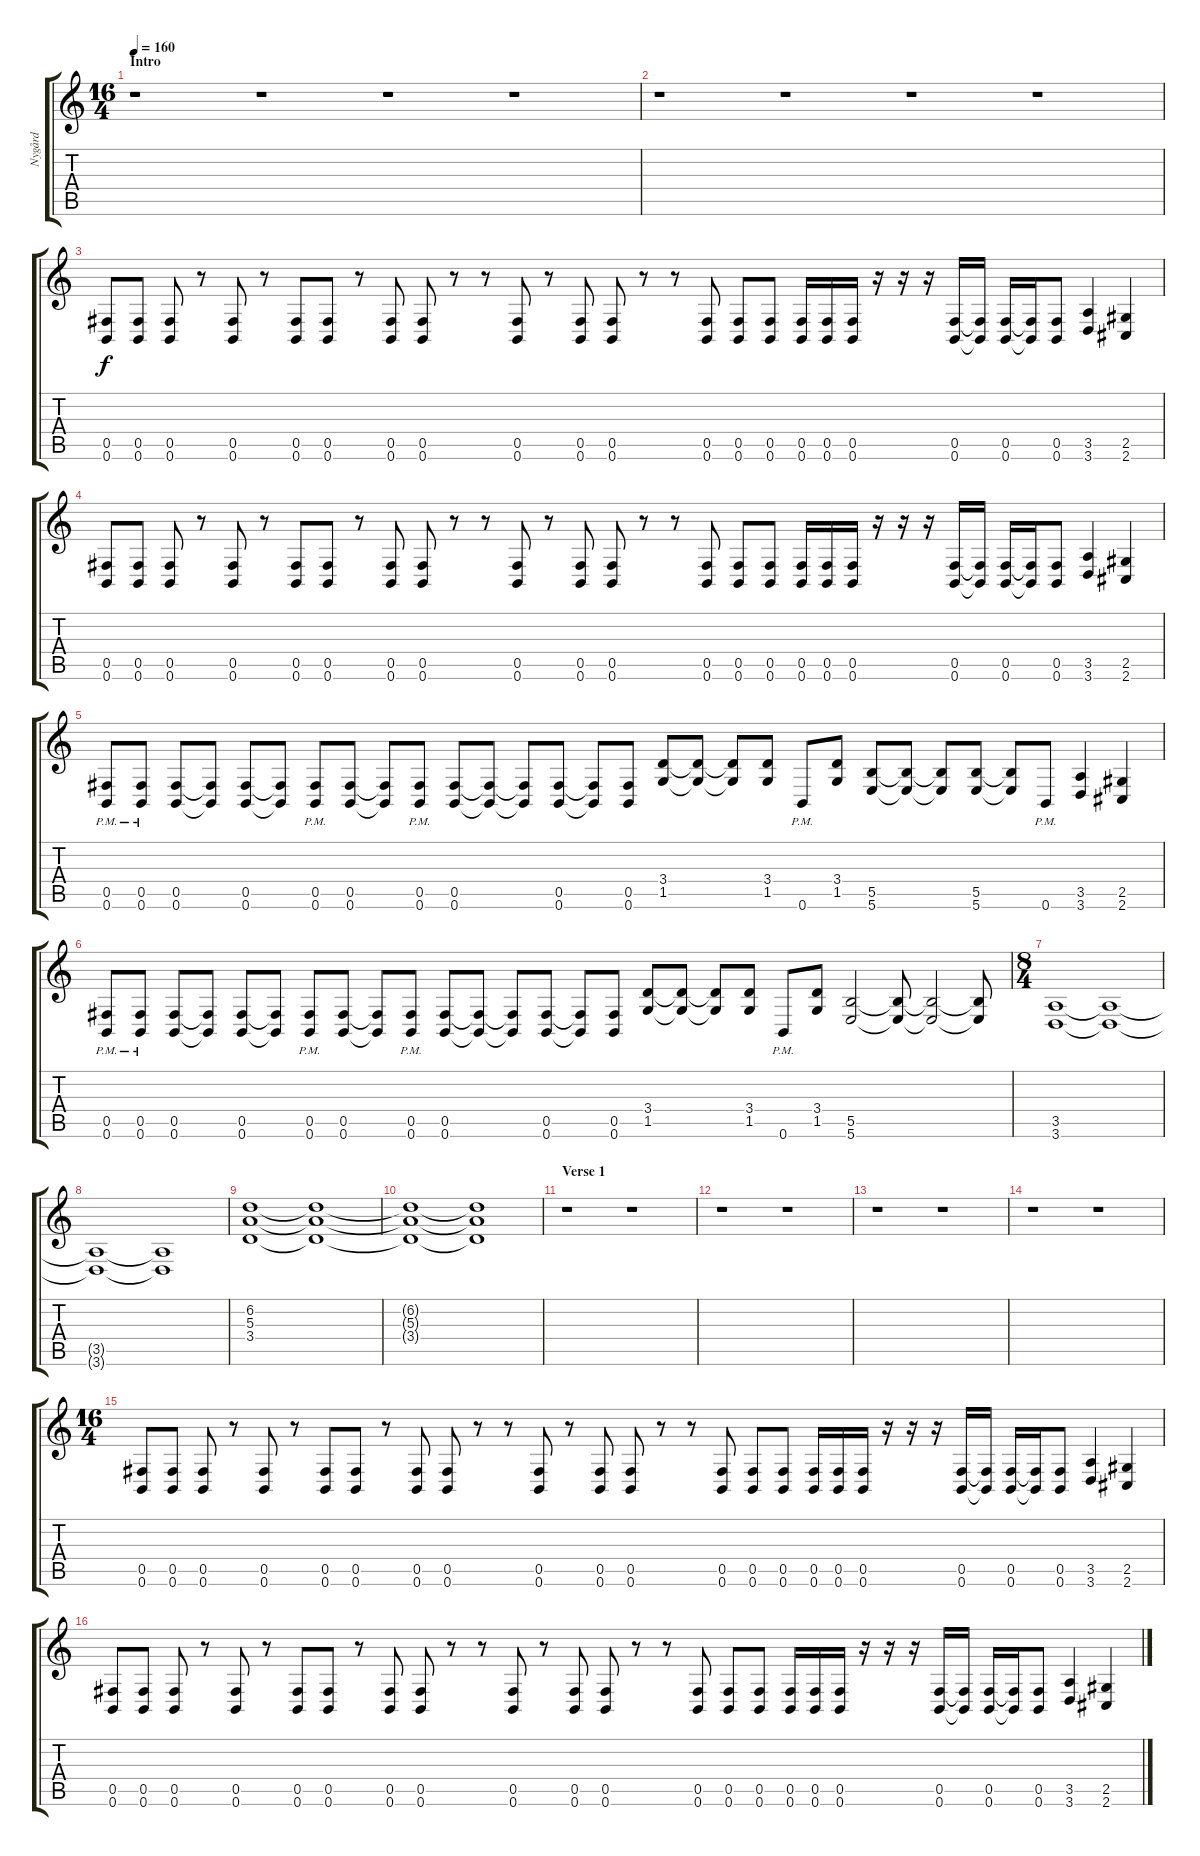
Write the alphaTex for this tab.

\track ("Nygård" "Nygård") {instrument distortionguitar}
\staff {score tabs}
\tuning (Db4 Ab3 E3 B2 Gb2 B1) {hide}
\ts (16 4)
\section ("" "Intro")
\tempo 160
\clef g2
\ks c
r.1{dy f instrument distortionguitar} r.1 r.1 r.1 |
r.1 r.1 r.1 r.1 |
(0.5 0.6).8 (0.5 0.6).8 (0.5 0.6).8 r.8 (0.5 0.6).8 r.8 (0.5 0.6).8 (0.5 0.6).8 r.8 (0.5 0.6).8 (0.5 0.6).8 r.8 r.8 (0.5 0.6).8 r.8 (0.5 0.6).8 (0.5 0.6).8 r.8 r.8 (0.5 0.6).8 (0.5 0.6).8 (0.5 0.6).8 (0.5 0.6).16 (0.5 0.6).16 (0.5 0.6).16 r.16 r.16 r.16 (0.5 0.6).16 (0.5{t} 0.6{t}).16 (0.5 0.6).16 (0.5{t} 0.6{t}).16 (0.5 0.6).8 (3.5 3.6).4 (2.5 2.6).4 |
(0.5 0.6).8 (0.5 0.6).8 (0.5 0.6).8 r.8 (0.5 0.6).8 r.8 (0.5 0.6).8 (0.5 0.6).8 r.8 (0.5 0.6).8 (0.5 0.6).8 r.8 r.8 (0.5 0.6).8 r.8 (0.5 0.6).8 (0.5 0.6).8 r.8 r.8 (0.5 0.6).8 (0.5 0.6).8 (0.5 0.6).8 (0.5 0.6).16 (0.5 0.6).16 (0.5 0.6).16 r.16 r.16 r.16 (0.5 0.6).16 (0.5{t} 0.6{t}).16 (0.5 0.6).16 (0.5{t} 0.6{t}).16 (0.5 0.6).8 (3.5 3.6).4 (2.5 2.6).4 |
(0.5{pm} 0.6{pm}).8 (0.5{pm} 0.6{pm}).8 (0.5 0.6).8 (0.5{t} 0.6{t}).8 (0.5 0.6).8 (0.5{t} 0.6{t}).8 (0.5{pm} 0.6{pm}).8 (0.5 0.6).8 (0.5{t} 0.6{t}).8 (0.5{pm} 0.6{pm}).8 (0.5 0.6).8 (0.5{t} 0.6{t}).8 (0.5{t} 0.6{t}).8 (0.5 0.6).8 (0.5{t} 0.6{t}).8 (0.5 0.6).8 (3.4 1.5).8 (3.4{t} 1.5{t}).8 (3.4{t} 1.5{t}).8 (3.4 1.5).8 0.6{pm}.8 (3.4 1.5).8 (5.5 5.6).8 (5.5{t} 5.6{t}).8 (5.5{t} 5.6{t}).8 (5.5 5.6).8 (5.5{t} 5.6{t}).8 0.6{pm}.8 (3.5 3.6).4 (2.5 2.6).4 |
(0.5{pm} 0.6{pm}).8 (0.5{pm} 0.6{pm}).8 (0.5 0.6).8 (0.5{t} 0.6{t}).8 (0.5 0.6).8 (0.5{t} 0.6{t}).8 (0.5{pm} 0.6{pm}).8 (0.5 0.6).8 (0.5{t} 0.6{t}).8 (0.5{pm} 0.6{pm}).8 (0.5 0.6).8 (0.5{t} 0.6{t}).8 (0.5{t} 0.6{t}).8 (0.5 0.6).8 (0.5{t} 0.6{t}).8 (0.5 0.6).8 (3.4 1.5).8 (3.4{t} 1.5{t}).8 (3.4{t} 1.5{t}).8 (3.4 1.5).8 0.6{pm}.8 (3.4 1.5).8 (5.5 5.6).2 (5.5{t} 5.6{t}).8 (5.5{t} 5.6{t}).2 (5.5{t} 5.6{t}).8 |
\ts (8 4)
(3.5 3.6).1 (3.5{t} 3.6{t}).1 |
(3.5{t} 3.6{t}).1 (3.5{t} 3.6{t}).1 |
(6.2 5.3 3.4).1{volume 9} (6.2{t} 5.3{t} 3.4{t}).1 |
(6.2{t} 5.3{t} 3.4{t}).1 (6.2{t} 5.3{t} 3.4{t}).1 |
\section ("" "Verse 1")
r.1 r.1 |
r.1 r.1 |
r.1 r.1 |
r.1 r.1 |
\ts (16 4)
(0.5 0.6).8{volume 13} (0.5 0.6).8 (0.5 0.6).8 r.8 (0.5 0.6).8 r.8 (0.5 0.6).8 (0.5 0.6).8 r.8 (0.5 0.6).8 (0.5 0.6).8 r.8 r.8 (0.5 0.6).8 r.8 (0.5 0.6).8 (0.5 0.6).8 r.8 r.8 (0.5 0.6).8 (0.5 0.6).8 (0.5 0.6).8 (0.5 0.6).16 (0.5 0.6).16 (0.5 0.6).16 r.16 r.16 r.16 (0.5 0.6).16 (0.5{t} 0.6{t}).16 (0.5 0.6).16 (0.5{t} 0.6{t}).16 (0.5 0.6).8 (3.5 3.6).4 (2.5 2.6).4 |
(0.5 0.6).8 (0.5 0.6).8 (0.5 0.6).8 r.8 (0.5 0.6).8 r.8 (0.5 0.6).8 (0.5 0.6).8 r.8 (0.5 0.6).8 (0.5 0.6).8 r.8 r.8 (0.5 0.6).8 r.8 (0.5 0.6).8 (0.5 0.6).8 r.8 r.8 (0.5 0.6).8 (0.5 0.6).8 (0.5 0.6).8 (0.5 0.6).16 (0.5 0.6).16 (0.5 0.6).16 r.16 r.16 r.16 (0.5 0.6).16 (0.5{t} 0.6{t}).16 (0.5 0.6).16 (0.5{t} 0.6{t}).16 (0.5 0.6).8 (3.5 3.6).4 (2.5 2.6).4
